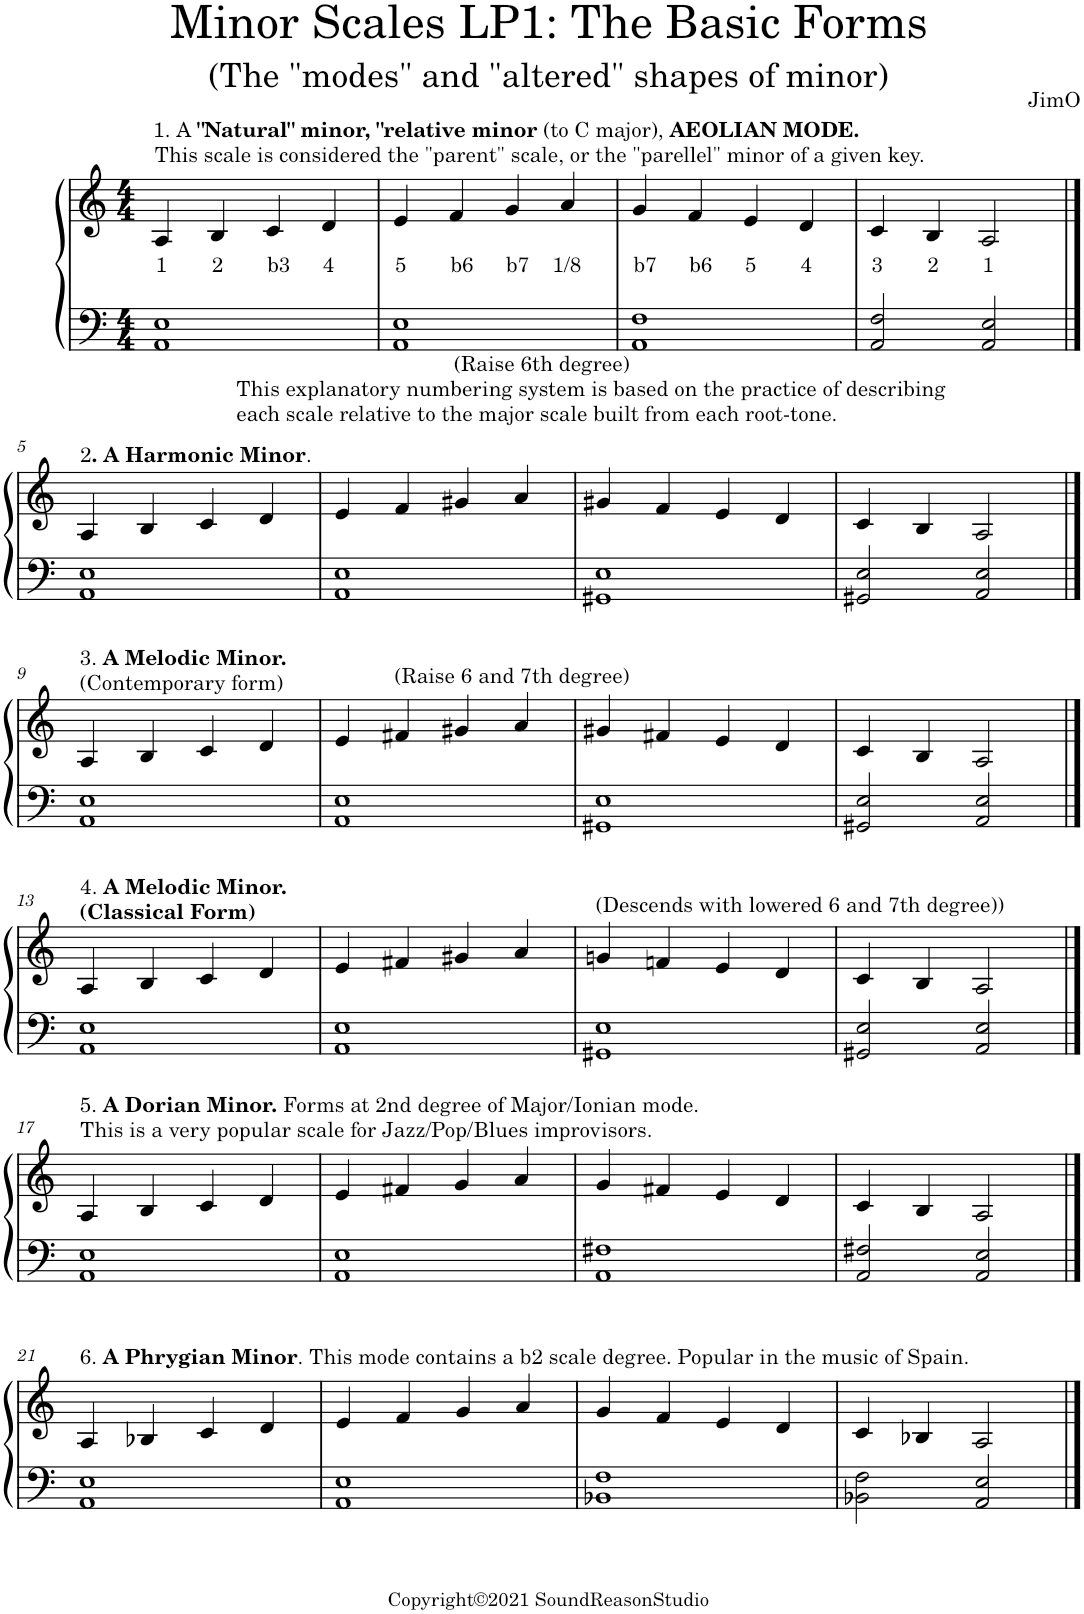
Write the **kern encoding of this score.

**kern	**kern	**text
*part1	*part1	*part1
*staff2	*staff1	*staff1
*I"Piano	*	*
*I'Pno.	*	*
*clefF4	*clefG2	*
*k[]	*k[]	*
*M4/4	*M4/4	*
=1	=1	=1
!	!LO:TX:a:t=1. A	!
!	!LO:TX:a:B:t="Natural" minor, "relative minor	!
!	!LO:TX:a:t=(to C major),	!
!	!LO:TX:a:B:t=AEOLIAN MODE.	!
!	!LO:TX:a:t=This scale is considered the "parent" scale, or the "parellel" minor of a given key.	!
!	!	!LO:LY:b
1AA 1E	4A/	1
!	!	!LO:LY:b
.	4B/	2
!	!	!LO:LY:b
.	4c/	b3
!	!	!LO:LY:b
.	4d/	4
=2	=2	=2
!	!	!LO:LY:b
1AA 1E	4e/	5
!	!	!LO:LY:b
.	4f/	b6
!	!	!LO:LY:b
.	4g/	b7
!	!	!LO:LY:b
.	4a/	1/8
=3	=3	=3
!	!	!LO:LY:b
1AA 1F	4g/	b7
!	!	!LO:LY:b
.	4f/	b6
!	!	!LO:LY:b
.	4e/	5
!	!	!LO:LY:b
.	4d/	4
=4	=4	=4
!	!	!LO:LY:b
2AA/ 2F/	4c/	3
!	!	!LO:LY:b
.	4B/	2
!	!	!LO:LY:b
2AA/ 2E/	2A/	1
!!LO:LB:g=z
==5	==5	==5
!	!LO:TX:a:t=2	!
!	!LO:TX:a:B:t=. A Harmonic Minor	!
!	!LO:TX:a:t=.	!
1AA 1E	4A/	.
.	4B/	.
.	4c/	.
.	4d/	.
=6	=6	=6
1AA 1E	4e/	.
!	!LO:TX:a:t=This explanatory numbering system is based on the practice of describing	!
!	!LO:TX:a:t=each scale relative to the major scale built from each root-tone.	!
.	4f/	.
!	!LO:TX:a:t=(Raise 6th degree)	!
.	4g#X/	.
.	4a/	.
=7	=7	=7
1GG#X 1E	4g#X/	.
.	4f/	.
.	4e/	.
.	4d/	.
=8	=8	=8
2GG#X/ 2E/	4c/	.
.	4B/	.
2AA/ 2E/	2A/	.
!!LO:LB:g=z
==9	==9	==9
!	!LO:TX:a:t=3.	!
!	!LO:TX:a:B:t=A Melodic Minor.	!
!	!LO:TX:a:t=(Contemporary form)	!
1AA 1E	4A/	.
.	4B/	.
.	4c/	.
.	4d/	.
=10	=10	=10
1AA 1E	4e/	.
!	!LO:TX:a:t=(Raise 6 and 7th degree)	!
.	4f#X/	.
.	4g#X/	.
.	4a/	.
=11	=11	=11
1GG#X 1E	4g#X/	.
.	4f#X/	.
.	4e/	.
.	4d/	.
=12	=12	=12
2GG#X/ 2E/	4c/	.
.	4B/	.
2AA/ 2E/	2A/	.
!!LO:LB:g=z
==13	==13	==13
!	!LO:TX:a:t=4.	!
!	!LO:TX:a:B:t=A Melodic Minor.	!
!	!LO:TX:a:t=(Classical Form)	!
1AA 1E	4A/	.
.	4B/	.
.	4c/	.
.	4d/	.
=14	=14	=14
1AA 1E	4e/	.
.	4f#X/	.
.	4g#X/	.
.	4a/	.
=15	=15	=15
!	!LO:TX:a:t=(Descends with lowered 6 and 7th degree))	!
1GG#X 1E	4gn/	.
.	4fn/	.
.	4e/	.
.	4d/	.
=16	=16	=16
2GG#X/ 2E/	4c/	.
.	4B/	.
2AA/ 2E/	2A/	.
!!LO:LB:g=z
==17	==17	==17
!	!LO:TX:a:t=5.	!
!	!LO:TX:a:B:t=A Dorian Minor.	!
!	!LO:TX:a:t=Forms at 2nd degree of Major/Ionian mode.	!
!	!LO:TX:a:t=This is a very popular scale for Jazz/Pop/Blues improvisors.	!
1AA 1E	4A/	.
.	4B/	.
.	4c/	.
.	4d/	.
=18	=18	=18
1AA 1E	4e/	.
.	4f#X/	.
.	4g/	.
.	4a/	.
=19	=19	=19
1AA 1F#X	4g/	.
.	4f#X/	.
.	4e/	.
.	4d/	.
=20	=20	=20
2AA/ 2F#X/	4c/	.
.	4B/	.
2AA/ 2E/	2A/	.
!!LO:LB:g=z
==21	==21	==21
!	!LO:TX:a:t=6.	!
!	!LO:TX:a:B:t=A Phrygian Minor	!
!	!LO:TX:a:t=. This mode contains a b2 scale degree. Popular in the music of Spain.	!
1AA 1E	4A/	.
.	4B-X/	.
.	4c/	.
.	4d/	.
=22	=22	=22
1AA 1E	4e/	.
.	4f/	.
.	4g/	.
.	4a/	.
=23	=23	=23
1BB-X 1F	4g/	.
.	4f/	.
.	4e/	.
.	4d/	.
=24	=24	=24
2BB-X\ 2F\	4c/	.
.	4B-X/	.
2AA/ 2E/	2A/	.
==	==	==
*-	*-	*-
